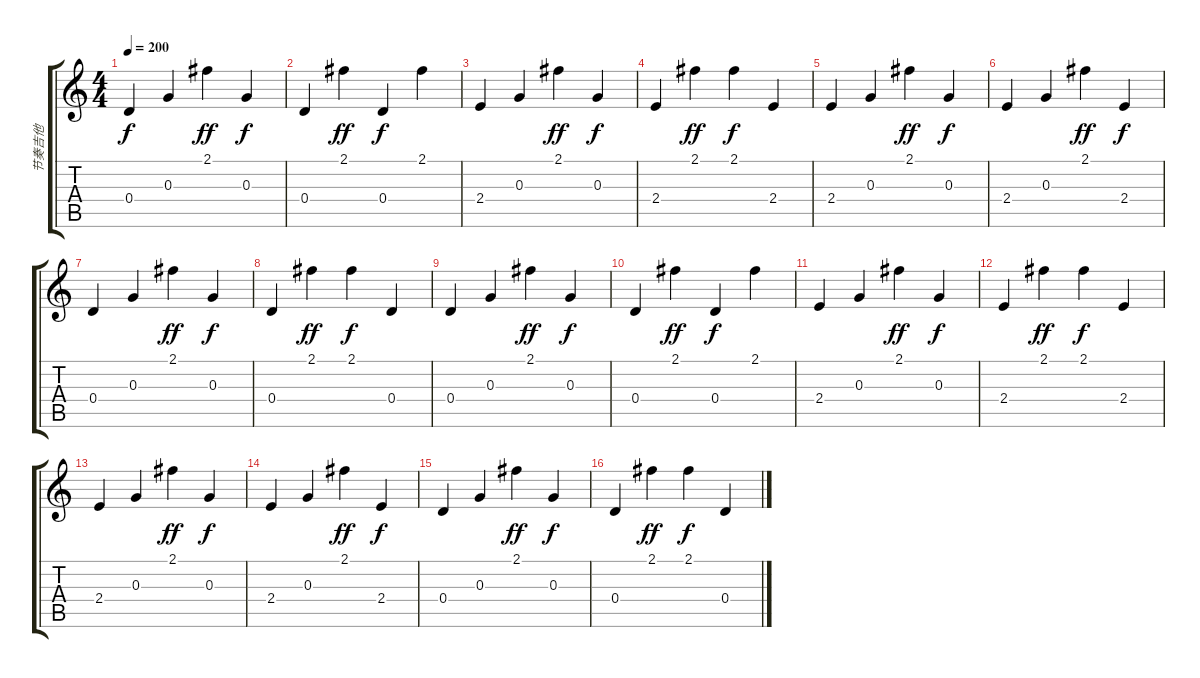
\track ("节奏吉他" "节奏吉他") {instrument acousticguitarsteel}
\staff {score tabs}
\tuning (E4 B3 G3 D3 A2 E2) {hide}
\ts (4 4)
\tempo 200
\clef g2
\ks c
0.4.4{dy f} 0.3.4 2.1.4{dy ff} 0.3.4{dy f} |
0.4.4 2.1.4{dy ff} 0.4.4{dy f} 2.1.4 |
2.4.4 0.3.4 2.1.4{dy ff} 0.3.4{dy f} |
2.4.4 2.1.4{dy ff} 2.1.4{dy f} 2.4.4 |
2.4.4 0.3.4 2.1.4{dy ff} 0.3.4{dy f} |
2.4.4 0.3.4 2.1.4{dy ff} 2.4.4{dy f} |
0.4.4 0.3.4 2.1.4{dy ff} 0.3.4{dy f} |
0.4.4 2.1.4{dy ff} 2.1.4{dy f} 0.4.4 |
0.4.4 0.3.4 2.1.4{dy ff} 0.3.4{dy f} |
0.4.4 2.1.4{dy ff} 0.4.4{dy f} 2.1.4 |
2.4.4 0.3.4 2.1.4{dy ff} 0.3.4{dy f} |
2.4.4 2.1.4{dy ff} 2.1.4{dy f} 2.4.4 |
2.4.4 0.3.4 2.1.4{dy ff} 0.3.4{dy f} |
2.4.4 0.3.4 2.1.4{dy ff} 2.4.4{dy f} |
0.4.4 0.3.4 2.1.4{dy ff} 0.3.4{dy f} |
0.4.4 2.1.4{dy ff} 2.1.4{dy f} 0.4.4
